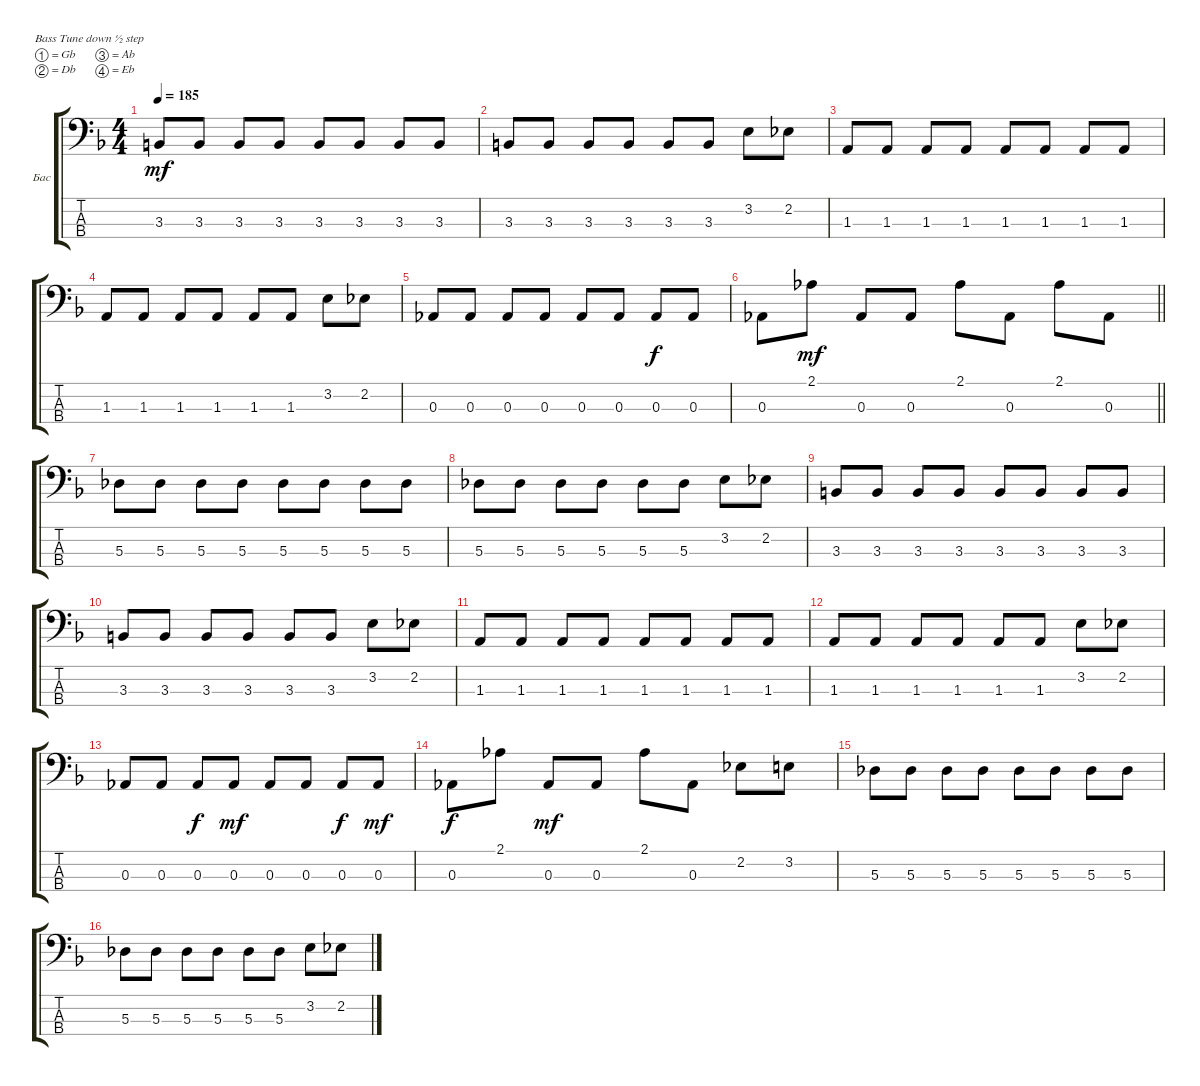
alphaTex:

\bracketExtendMode groupsimilarinstruments
\firstSystemTrackNameOrientation horizontal
\otherSystemsTrackNameOrientation horizontal
\track ("Алик Грановский" "Бас") {instrument electricbassfinger}
\staff {score tabs}
\tuning (Gb2 Db2 Ab1 Eb1)
\ts (4 4)
\tempo 185
\clef f4
\ks dminor
3.3.8{dy mf} 3.3.8 3.3.8 3.3.8 3.3.8 3.3.8 3.3.8 3.3.8 |
3.3.8 3.3.8 3.3.8 3.3.8 3.3.8 3.3.8 3.2.8 2.2.8 |
1.3.8 1.3.8 1.3.8 1.3.8 1.3.8 1.3.8 1.3.8 1.3.8 |
1.3.8 1.3.8 1.3.8 1.3.8 1.3.8 1.3.8 3.2.8 2.2.8 |
0.3.8 0.3.8 0.3.8 0.3.8 0.3.8 0.3.8 0.3.8{dy f} 0.3.8 |
\barLineRight lightlight
0.3.8 2.1.8{dy mf} 0.3.8 0.3.8 2.1.8 0.3.8 2.1.8 0.3.8 |
5.3.8 5.3.8 5.3.8 5.3.8 5.3.8 5.3.8 5.3.8 5.3.8 |
5.3.8 5.3.8 5.3.8 5.3.8 5.3.8 5.3.8 3.2.8 2.2.8 |
3.3.8 3.3.8 3.3.8 3.3.8 3.3.8 3.3.8 3.3.8 3.3.8 |
3.3.8 3.3.8 3.3.8 3.3.8 3.3.8 3.3.8 3.2.8 2.2.8 |
1.3.8 1.3.8 1.3.8 1.3.8 1.3.8 1.3.8 1.3.8 1.3.8 |
1.3.8 1.3.8 1.3.8 1.3.8 1.3.8 1.3.8 3.2.8 2.2.8 |
0.3.8 0.3.8 0.3.8{dy f} 0.3.8{dy mf} 0.3.8 0.3.8 0.3.8{dy f} 0.3.8{dy mf} |
0.3.8{dy f} 2.1.8 0.3.8{dy mf} 0.3.8 2.1.8 0.3.8 2.2.8 3.2.8 |
5.3.8 5.3.8 5.3.8 5.3.8 5.3.8 5.3.8 5.3.8 5.3.8 |
5.3.8 5.3.8 5.3.8 5.3.8 5.3.8 5.3.8 3.2.8 2.2.8
